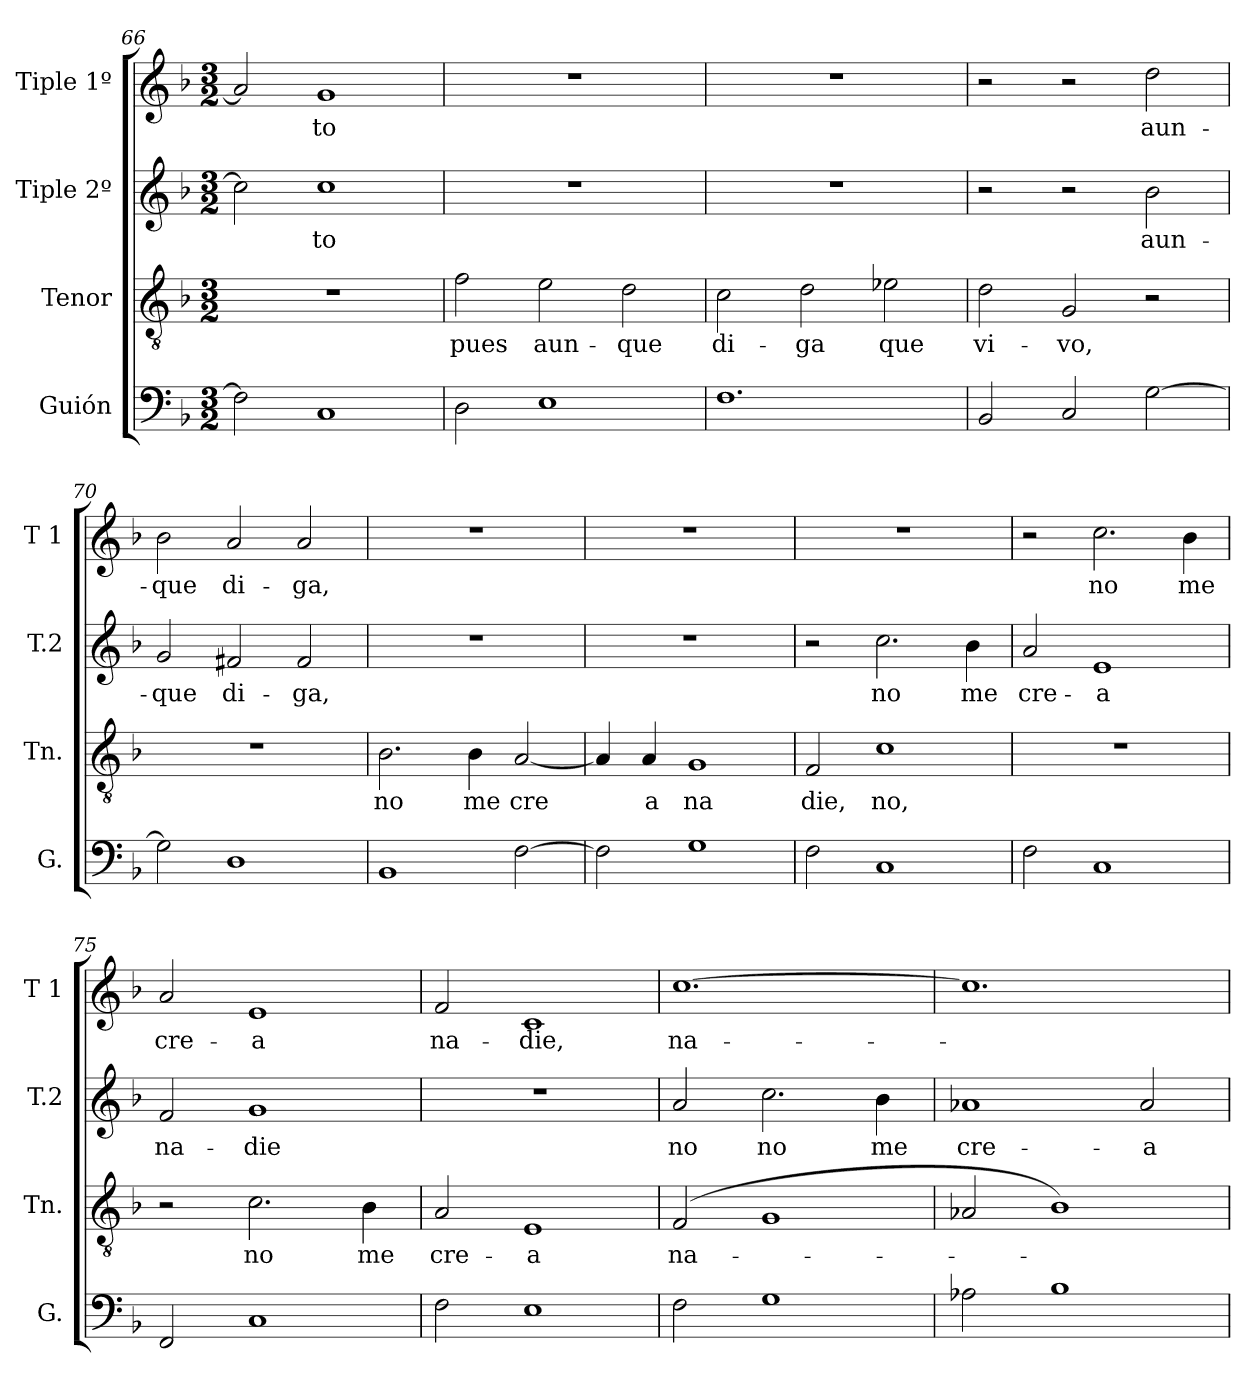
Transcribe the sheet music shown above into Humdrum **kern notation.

**kern	**kern	**text	**kern	**text	**kern	**text
*part4	*part3	*part3	*part2	*part2	*part1	*part1
*staff4	*staff3	*staff3	*staff2	*staff2	*staff1	*staff1
*I"Guión	*I"Tenor	*	*I"Tiple 2º	*	*I"Tiple 1º	*
*I'G.	*I'Tn.	*	*I'T.2	*	*I'T 1	*
*clefF4	*clefGv2	*	*clefG2	*	*clefG2	*
*k[b-]	*k[b-]	*	*k[b-]	*	*k[b-]	*
*M3/2	*M3/2	*	*M3/2	*	*M3/2	*
=66	=66	=66	=66	=66	=66	=66
2F]	1.r	.	2cc]	.	2a]	.
1C	.	.	1cc	-to	1g	-to
=67	=67	=67	=67	=67	=67	=67
2D	2f	pues	1.r	.	1.r	.
1E	2e	aun-	.	.	.	.
.	2d	-que	.	.	.	.
=68	=68	=68	=68	=68	=68	=68
1.F	2c	di-	1.r	.	1.r	.
.	2d	-ga	.	.	.	.
.	2e-X	que	.	.	.	.
=69	=69	=69	=69	=69	=69	=69
2BB-	2d	vi-	2r	.	2r	.
2C	2G	-vo,	2r	.	2r	.
[2G	2r	.	2b-	aun-	2dd	aun-
=70	=70	=70	=70	=70	=70	=70
2G]	1.r	.	2g	-que	2b-	-que
1D	.	.	2f#X	di-	2a	di-
.	.	.	2f#	-ga,	2a	-ga,
=71	=71	=71	=71	=71	=71	=71
1BB-	2.B-	no	1.r	.	1.r	.
.	4B-	me	.	.	.	.
[2F	[2A	cre	.	.	.	.
=72	=72	=72	=72	=72	=72	=72
2F]	4A]	.	1.r	.	1.r	.
.	4A	-a	.	.	.	.
1G	1G	na	.	.	.	.
=73	=73	=73	=73	=73	=73	=73
2F	2F	die,	2r	.	1.r	.
1C	1c	no,	2.cc	no	.	.
.	.	.	4b-	me	.	.
=74	=74	=74	=74	=74	=74	=74
2F	1.r	.	2a	cre-	2r	.
1C	.	.	1e	-a	2.cc	no
.	.	.	.	.	4b-	me
=75	=75	=75	=75	=75	=75	=75
2FF	2r	.	2f	na-	2a	cre-
1C	2.c	no	1g	-die	1e	-a
.	4B-	me	.	.	.	.
=76	=76	=76	=76	=76	=76	=76
2F	2A	cre-	1.r	.	2f	na-
1E	1E	-a	.	.	1c	-die,
=77	=77	=77	=77	=77	=77	=77
2F	(2F	na-	2a	no	[1.cc	na-
1G	1G	.	2.cc	no	.	.
.	.	.	4b-	me	.	.
=78	=78	=78	=78	=78	=78	=78
2A-X	2A-X	.	1a-X	cre-	1.cc]	.
1B-	1B-)	.	.	.	.	.
.	.	.	2a-	-a	.	.
=	=	=	=	=	=	=
*-	*-	*-	*-	*-	*-	*-
